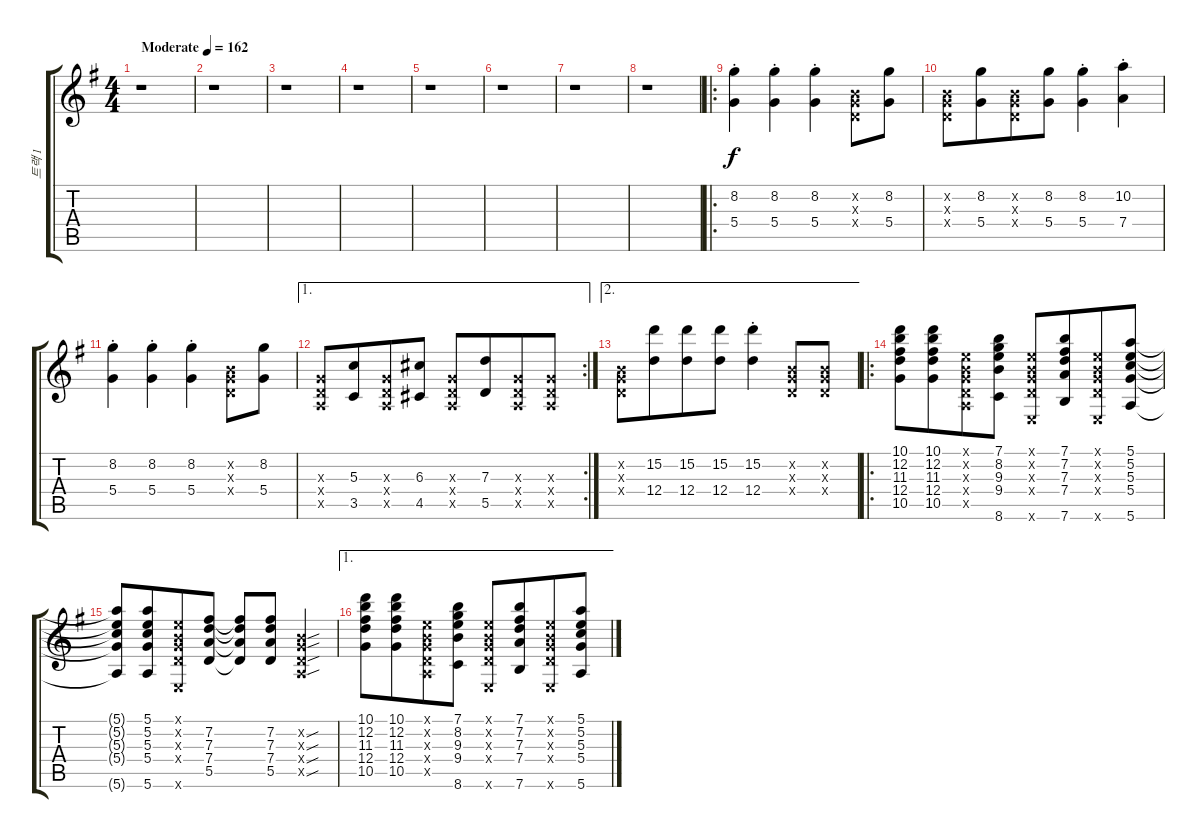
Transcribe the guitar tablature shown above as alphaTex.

\track ("트랙 1" "트랙 1") {instrument acousticguitarsteel}
\staff {score tabs}
\tuning (E4 B3 G3 D3 A2 E2) {hide}
\ts (4 4)
\tempo (162 "Moderate")
\clef g2
\ks g
r.1{dy f instrument acousticguitarsteel} |
r.1 |
r.1 |
r.1 |
r.1 |
r.1 |
r.1 |
r.1 |
\ro
(8.2{st} 5.4{st}).4 (8.2{st} 5.4{st}).4 (8.2{st} 5.4{st}).4 (0.2{x} 0.3{x} 0.4{x}).8 (8.2 5.4).8 |
(0.2{x} 0.3{x} 0.4{x}).8 (8.2 5.4).8{beam merge} (0.2{x} 0.3{x} 0.4{x}).8 (8.2 5.4).8 (8.2{st} 5.4{st}).4 (10.2{st} 7.4{st}).4 |
(8.2{st} 5.4{st}).4 (8.2{st} 5.4{st}).4 (8.2{st} 5.4{st}).4 (0.2{x} 0.3{x} 0.4{x}).8 (8.2 5.4).8 |
\ae 1
\rc 2
(0.3{x} 0.4{x} 0.5{x}).8 (5.3 3.5).8{beam merge} (0.3{x} 0.4{x} 0.5{x}).8 (6.3 4.5).8 (0.3{x} 0.4{x} 0.5{x}).8 (7.3 5.5).8{beam merge} (0.3{x} 0.4{x} 0.5{x}).8 (0.3{x} 0.4{x} 0.5{x}).8 |
\ae 2
(0.2{x} 0.3{x} 0.4{x}).8 (15.2 12.4).8{beam merge} (15.2 12.4).8 (15.2 12.4).8 (15.2{st} 12.4{st}).4 (0.2{x} 0.3{x} 0.4{x}).8 (0.2{x} 0.3{x} 0.4{x}).8 |
\ro
(10.1 12.2 11.3 12.4 10.5).8 (10.1 12.2 11.3 12.4 10.5).8{beam merge} (0.1{x} 0.2{x} 0.3{x} 0.4{x} 0.5{x}).8 (7.1 8.2 9.3 9.4 8.6).8 (0.1{x} 0.2{x} 0.3{x} 0.4{x} 0.6{x}).8 (7.1 7.2 7.3 7.4 7.6).8{beam merge} (0.1{x} 0.2{x} 0.3{x} 0.4{x} 0.6{x}).8 (5.1 5.2 5.3 5.4 5.6).8 |
(5.1{t} 5.2{t} 5.3{t} 5.4{t} 5.6{t}).8 (5.1 5.2 5.3 5.4 5.6).8{beam merge} (0.1{x} 0.2{x} 0.3{x} 0.4{x} 0.6{x}).8 (7.2 7.3 7.4 5.5).8 (7.2{t} 7.3{t} 7.4{t} 5.5{t}).8 (7.2 7.3 7.4 5.5).8 (0.2{sou x} 0.3{sou x} 0.4{sou x} 0.5{sou x}).4 |
\ae 1
(10.1 12.2 11.3 12.4 10.5).8 (10.1 12.2 11.3 12.4 10.5).8{beam merge} (0.1{x} 0.2{x} 0.3{x} 0.4{x} 0.5{x}).8 (7.1 8.2 9.3 9.4 8.6).8 (0.1{x} 0.2{x} 0.3{x} 0.4{x} 0.6{x}).8 (7.1 7.2 7.3 7.4 7.6).8{beam merge} (0.1{x} 0.2{x} 0.3{x} 0.4{x} 0.6{x}).8 (5.1 5.2 5.3 5.4 5.6).8
